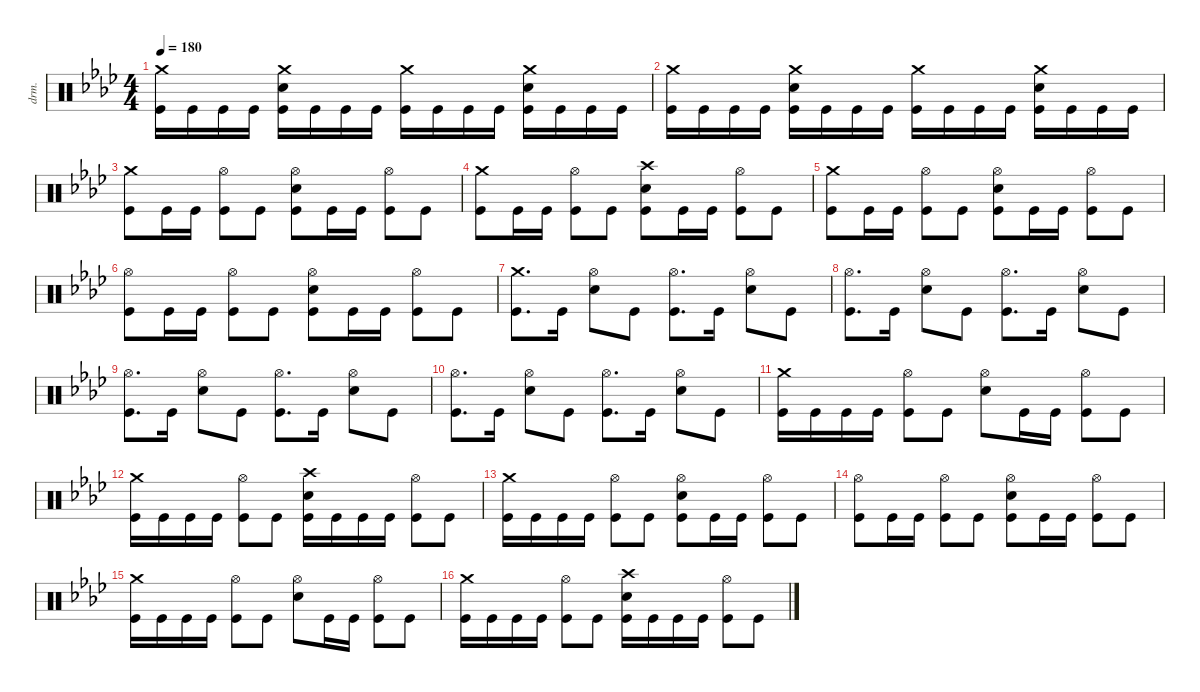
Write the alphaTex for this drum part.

\defaultSystemsLayout 4
\hideDynamics
\bracketExtendMode nobrackets
\track ("Percussion" "drm.") {solo instrument percussion}
\staff {score}
\articulation defaults
\ts (4 4)
\tempo 180
\clef neutral
\ks fminor
("Crash medium (hit)"{acc forcenatural} "Kick (hit)"{acc forcenatural}).16{dy f} "Kick (hit)"{acc forcenatural}.16 "Kick (hit)"{acc forcenatural}.16 "Kick (hit)"{acc forcenatural}.16 ("Crash medium (hit)"{acc forcenatural} "Snare (hit) 2"{acc forcenatural} "Kick (hit)"{acc forcenatural}).16 "Kick (hit)"{acc forcenatural}.16 "Kick (hit)"{acc forcenatural}.16 "Kick (hit)"{acc forcenatural}.16 ("Crash medium (hit)"{acc forcenatural} "Kick (hit)"{acc forcenatural}).16 "Kick (hit)"{acc forcenatural}.16 "Kick (hit)"{acc forcenatural}.16 "Kick (hit)"{acc forcenatural}.16 ("Crash medium (hit)"{acc forcenatural} "Snare (hit) 2"{acc forcenatural} "Kick (hit)"{acc forcenatural}).16 "Kick (hit)"{acc forcenatural}.16 "Kick (hit)"{acc forcenatural}.16 "Kick (hit)"{acc forcenatural}.16 |
("Crash medium (hit)"{acc forcenatural} "Kick (hit)"{acc forcenatural}).16 "Kick (hit)"{acc forcenatural}.16 "Kick (hit)"{acc forcenatural}.16 "Kick (hit)"{acc forcenatural}.16 ("Crash medium (hit)"{acc forcenatural} "Snare (hit) 2"{acc forcenatural} "Kick (hit)"{acc forcenatural}).16 "Kick (hit)"{acc forcenatural}.16 "Kick (hit)"{acc forcenatural}.16 "Kick (hit)"{acc forcenatural}.16 ("Crash medium (hit)"{acc forcenatural} "Kick (hit)"{acc forcenatural}).16 "Kick (hit)"{acc forcenatural}.16 "Kick (hit)"{acc forcenatural}.16 "Kick (hit)"{acc forcenatural}.16 ("Crash medium (hit)"{acc forcenatural} "Snare (hit) 2"{acc forcenatural} "Kick (hit)"{acc forcenatural}).16 "Kick (hit)"{acc forcenatural}.16 "Kick (hit)"{acc forcenatural}.16 "Kick (hit)"{acc forcenatural}.16 |
("Crash medium (hit)"{acc forcenatural} "Kick (hit)"{acc forcenatural}).8 "Kick (hit)"{acc forcenatural}.16 "Kick (hit)"{acc forcenatural}.16 ("Hi-Hat (open)"{acc forcenatural} "Kick (hit)"{acc forcenatural}).8 "Kick (hit)"{acc forcenatural}.8 ("Hi-Hat (open)"{acc forcenatural} "Snare (hit) 2"{acc forcenatural} "Kick (hit)"{acc forcenatural}).8 "Kick (hit)"{acc forcenatural}.16 "Kick (hit)"{acc forcenatural}.16 ("Hi-Hat (open)"{acc forcenatural} "Kick (hit)"{acc forcenatural}).8 "Kick (hit)"{acc forcenatural}.8 |
("Crash medium (hit)"{acc forcenatural} "Kick (hit)"{acc forcenatural}).8 "Kick (hit)"{acc forcenatural}.16 "Kick (hit)"{acc forcenatural}.16 ("Hi-Hat (open)"{acc forcenatural} "Kick (hit)"{acc forcenatural}).8 "Kick (hit)"{acc forcenatural}.8 ("Crash high (hit)"{acc forcenatural} "Snare (hit) 2"{acc forcenatural} "Kick (hit)"{acc forcenatural}).8 "Kick (hit)"{acc forcenatural}.16 "Kick (hit)"{acc forcenatural}.16 ("Hi-Hat (open)"{acc forcenatural} "Kick (hit)"{acc forcenatural}).8 "Kick (hit)"{acc forcenatural}.8 |
("Crash medium (hit)"{acc forcenatural} "Kick (hit)"{acc forcenatural}).8 "Kick (hit)"{acc forcenatural}.16 "Kick (hit)"{acc forcenatural}.16 ("Hi-Hat (open)"{acc forcenatural} "Kick (hit)"{acc forcenatural}).8 "Kick (hit)"{acc forcenatural}.8 ("Hi-Hat (open)"{acc forcenatural} "Snare (hit) 2"{acc forcenatural} "Kick (hit)"{acc forcenatural}).8 "Kick (hit)"{acc forcenatural}.16 "Kick (hit)"{acc forcenatural}.16 ("Hi-Hat (open)"{acc forcenatural} "Kick (hit)"{acc forcenatural}).8 "Kick (hit)"{acc forcenatural}.8 |
("Hi-Hat (open)"{acc forcenatural} "Kick (hit)"{acc forcenatural}).8 "Kick (hit)"{acc forcenatural}.16 "Kick (hit)"{acc forcenatural}.16 ("Hi-Hat (open)"{acc forcenatural} "Kick (hit)"{acc forcenatural}).8 "Kick (hit)"{acc forcenatural}.8 ("Hi-Hat (open)"{acc forcenatural} "Snare (hit) 2"{acc forcenatural} "Kick (hit)"{acc forcenatural}).8 "Kick (hit)"{acc forcenatural}.16 "Kick (hit)"{acc forcenatural}.16 ("Hi-Hat (open)"{acc forcenatural} "Kick (hit)"{acc forcenatural}).8 "Kick (hit)"{acc forcenatural}.8 |
("Crash medium (hit)"{acc forcenatural} "Kick (hit)"{acc forcenatural}).8{d} "Kick (hit)"{acc forcenatural}.16 ("Hi-Hat (open)"{acc forcenatural} "Snare (hit) 2"{acc forcenatural}).8 "Kick (hit)"{acc forcenatural}.8 ("Hi-Hat (open)"{acc forcenatural} "Kick (hit)"{acc forcenatural}).8{d} "Kick (hit)"{acc forcenatural}.16 ("Hi-Hat (open)"{acc forcenatural} "Snare (hit) 2"{acc forcenatural}).8 "Kick (hit)"{acc forcenatural}.8 |
("Hi-Hat (open)"{acc forcenatural} "Kick (hit)"{acc forcenatural}).8{d} "Kick (hit)"{acc forcenatural}.16 ("Hi-Hat (open)"{acc forcenatural} "Snare (hit) 2"{acc forcenatural}).8 "Kick (hit)"{acc forcenatural}.8 ("Hi-Hat (open)"{acc forcenatural} "Kick (hit)"{acc forcenatural}).8{d} "Kick (hit)"{acc forcenatural}.16 ("Hi-Hat (open)"{acc forcenatural} "Snare (hit) 2"{acc forcenatural}).8 "Kick (hit)"{acc forcenatural}.8 |
("Hi-Hat (open)"{acc forcenatural} "Kick (hit)"{acc forcenatural}).8{d} "Kick (hit)"{acc forcenatural}.16 ("Hi-Hat (open)"{acc forcenatural} "Snare (hit) 2"{acc forcenatural}).8 "Kick (hit)"{acc forcenatural}.8 ("Hi-Hat (open)"{acc forcenatural} "Kick (hit)"{acc forcenatural}).8{d} "Kick (hit)"{acc forcenatural}.16 ("Hi-Hat (open)"{acc forcenatural} "Snare (hit) 2"{acc forcenatural}).8 "Kick (hit)"{acc forcenatural}.8 |
("Hi-Hat (open)"{acc forcenatural} "Kick (hit)"{acc forcenatural}).8{d} "Kick (hit)"{acc forcenatural}.16 ("Hi-Hat (open)"{acc forcenatural} "Snare (hit) 2"{acc forcenatural}).8 "Kick (hit)"{acc forcenatural}.8 ("Hi-Hat (open)"{acc forcenatural} "Kick (hit)"{acc forcenatural}).8{d} "Kick (hit)"{acc forcenatural}.16 ("Hi-Hat (open)"{acc forcenatural} "Snare (hit) 2"{acc forcenatural}).8 "Kick (hit)"{acc forcenatural}.8 |
("Crash medium (hit)"{acc forcenatural} "Kick (hit)"{acc forcenatural}).16 "Kick (hit)"{acc forcenatural}.16 "Kick (hit)"{acc forcenatural}.16 "Kick (hit)"{acc forcenatural}.16 ("Hi-Hat (open)"{acc forcenatural} "Kick (hit)"{acc forcenatural}).8 "Kick (hit)"{acc forcenatural}.8 ("Hi-Hat (open)"{acc forcenatural} "Snare (hit) 2"{acc forcenatural}).8 "Kick (hit)"{acc forcenatural}.16 "Kick (hit)"{acc forcenatural}.16 ("Hi-Hat (open)"{acc forcenatural} "Kick (hit)"{acc forcenatural}).8 "Kick (hit)"{acc forcenatural}.8 |
("Crash medium (hit)"{acc forcenatural} "Kick (hit)"{acc forcenatural}).16 "Kick (hit)"{acc forcenatural}.16 "Kick (hit)"{acc forcenatural}.16 "Kick (hit)"{acc forcenatural}.16 ("Hi-Hat (open)"{acc forcenatural} "Kick (hit)"{acc forcenatural}).8 "Kick (hit)"{acc forcenatural}.8 ("Crash high (hit)"{acc forcenatural} "Snare (hit) 2"{acc forcenatural} "Kick (hit)"{acc forcenatural}).16 "Kick (hit)"{acc forcenatural}.16 "Kick (hit)"{acc forcenatural}.16 "Kick (hit)"{acc forcenatural}.16 ("Hi-Hat (open)"{acc forcenatural} "Kick (hit)"{acc forcenatural}).8 "Kick (hit)"{acc forcenatural}.8 |
("Crash medium (hit)"{acc forcenatural} "Kick (hit)"{acc forcenatural}).16 "Kick (hit)"{acc forcenatural}.16 "Kick (hit)"{acc forcenatural}.16 "Kick (hit)"{acc forcenatural}.16 ("Hi-Hat (open)"{acc forcenatural} "Kick (hit)"{acc forcenatural}).8 "Kick (hit)"{acc forcenatural}.8 ("Hi-Hat (open)"{acc forcenatural} "Snare (hit) 2"{acc forcenatural} "Kick (hit)"{acc forcenatural}).8 "Kick (hit)"{acc forcenatural}.16 "Kick (hit)"{acc forcenatural}.16 ("Hi-Hat (open)"{acc forcenatural} "Kick (hit)"{acc forcenatural}).8 "Kick (hit)"{acc forcenatural}.8 |
("Hi-Hat (open)"{acc forcenatural} "Kick (hit)"{acc forcenatural}).8 "Kick (hit)"{acc forcenatural}.16 "Kick (hit)"{acc forcenatural}.16 ("Hi-Hat (open)"{acc forcenatural} "Kick (hit)"{acc forcenatural}).8 "Kick (hit)"{acc forcenatural}.8 ("Hi-Hat (open)"{acc forcenatural} "Snare (hit) 2"{acc forcenatural} "Kick (hit)"{acc forcenatural}).8 "Kick (hit)"{acc forcenatural}.16 "Kick (hit)"{acc forcenatural}.16 ("Hi-Hat (open)"{acc forcenatural} "Kick (hit)"{acc forcenatural}).8 "Kick (hit)"{acc forcenatural}.8 |
("Crash medium (hit)"{acc forcenatural} "Kick (hit)"{acc forcenatural}).16 "Kick (hit)"{acc forcenatural}.16 "Kick (hit)"{acc forcenatural}.16 "Kick (hit)"{acc forcenatural}.16 ("Hi-Hat (open)"{acc forcenatural} "Kick (hit)"{acc forcenatural}).8 "Kick (hit)"{acc forcenatural}.8 ("Hi-Hat (open)"{acc forcenatural} "Snare (hit) 2"{acc forcenatural}).8 "Kick (hit)"{acc forcenatural}.16 "Kick (hit)"{acc forcenatural}.16 ("Hi-Hat (open)"{acc forcenatural} "Kick (hit)"{acc forcenatural}).8 "Kick (hit)"{acc forcenatural}.8 |
("Crash medium (hit)"{acc forcenatural} "Kick (hit)"{acc forcenatural}).16 "Kick (hit)"{acc forcenatural}.16 "Kick (hit)"{acc forcenatural}.16 "Kick (hit)"{acc forcenatural}.16 ("Hi-Hat (open)"{acc forcenatural} "Kick (hit)"{acc forcenatural}).8 "Kick (hit)"{acc forcenatural}.8 ("Crash high (hit)"{acc forcenatural} "Snare (hit) 2"{acc forcenatural} "Kick (hit)"{acc forcenatural}).16 "Kick (hit)"{acc forcenatural}.16 "Kick (hit)"{acc forcenatural}.16 "Kick (hit)"{acc forcenatural}.16 ("Hi-Hat (open)"{acc forcenatural} "Kick (hit)"{acc forcenatural}).8 "Kick (hit)"{acc forcenatural}.8
